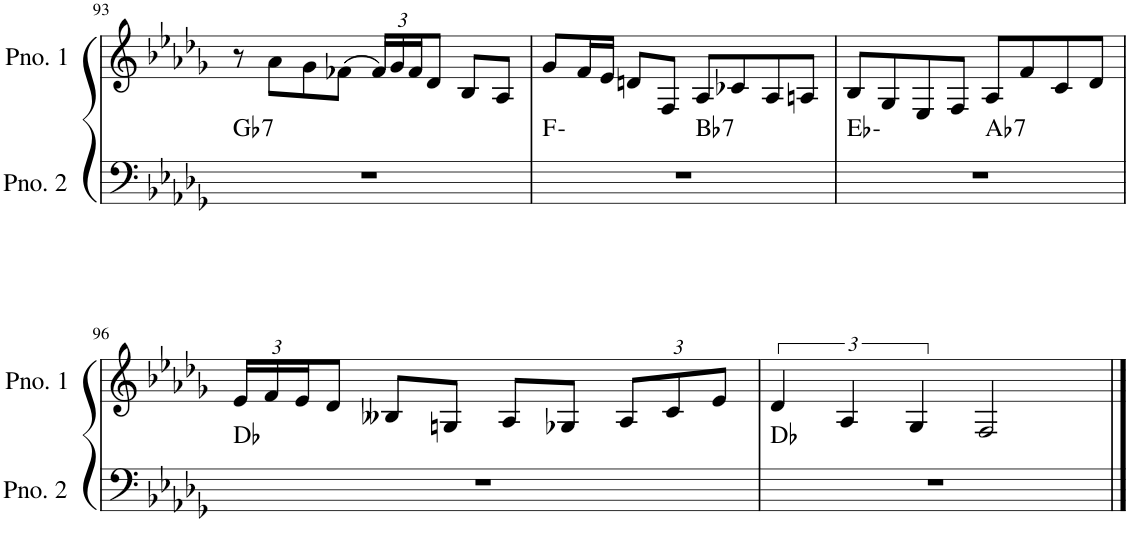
**kern	**harte	**kern
*part2	*part2	*part1
*staff2	*	*staff1
*I"ピアノ 2	*	*I"ピアノ 1
!!LO:PB:g=z
*clefF4	*	*clefG2
*k[b-e-a-d-g-]	*	*k[b-e-a-d-g-]
*M4/4	*	*M4/4
=93	=93	=93
!	!LO:H:kt=7	!
1r	Gb:7	8r
.	.	8a-\L
.	.	8g-\
.	.	(8f-X\J
*	*	*Xbrackettup
.	.	24f-/LL)
.	.	24g-/
.	.	24f-/J
.	.	8d-/J
.	.	8B-/L
.	.	8A-/J
=94	=94	=94
*^	*	*
1r	2ryy	F:min	8g-/L
.	.	.	16f/L
.	.	.	16e-/JJ
.	.	.	8dn/L
.	.	.	8F/J
!	!	!LO:H:kt=7	!
.	2ryy	Bb:7	8A-/L
.	.	.	8c-X/
.	.	.	8A-/
.	.	.	8An/J
=95	=95	=95	=95
1r	2ryy	Eb:min	8B-/L
.	.	.	8G-/
.	.	.	8E-/
.	.	.	8F/J
!	!	!LO:H:kt=7	!
.	2ryy	Ab:7	8A-/L
.	.	.	8f/
.	.	.	8c/
.	.	.	8d-/J
*v	*v	*	*
!!LO:LB:g=z
=96	=96	=96
1r	Db:maj	24e-/LL
.	.	24f/
.	.	24e-/J
.	.	8d-/J
.	.	8B--X/L
.	.	8Gn/J
.	.	8A-/L
.	.	8G-X/J
.	.	12A-/L
.	.	12c/
.	.	12e-/J
=97	=97	=97
*	*	*brackettup
1r	Db:maj	6d-/
.	.	6A-/
.	.	6G-/
.	.	2F/
==	==	==
*-	*-	*-
